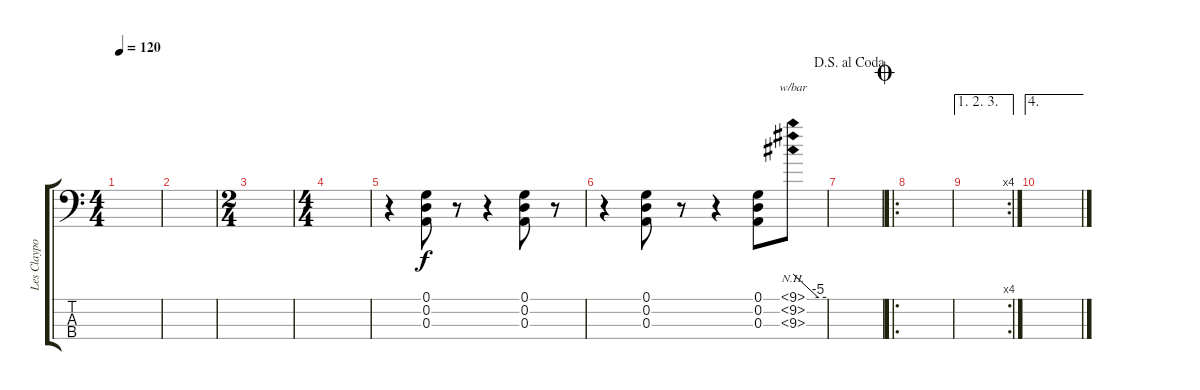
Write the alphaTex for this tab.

\track ("Les Claypool (Distortion Bass)" "Les Claypo") {instrument overdrivenguitar}
\staff {score tabs}
\tuning (G2 D2 A1 E1) {hide}
\ts (4 4)
\tempo 120
\clef f4
\ks c
|
|
\ts (2 4)
|
\ts (4 4)
|
r.4 (0.1 0.2 0.3).8 r.8 r.4 (0.1 0.2 0.3).8 r.8 |
r.4 (0.1 0.2 0.3).8 r.8 r.4 (0.1 0.2 0.3).8 (9.1{nh} 9.2{nh} 9.3{nh}).8{tbe (custom default 0 0 45 -20 60 -20)} |
\jump dalsegnoalcoda
|
\ro
\jump coda
|
\ae (1 2 3)
\rc 4
|
\ae 4
